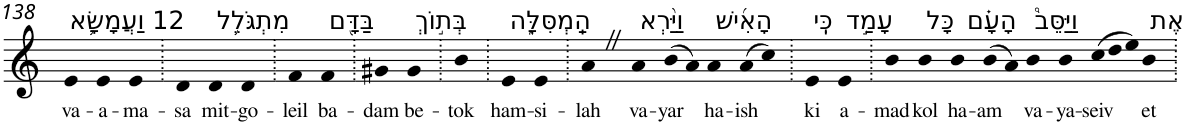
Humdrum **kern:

**kern	**text
*part1	*part1
*staff1	*staff1
*I"Piano	*
*I'Pno	*
!!LO:PB:g=z
*clefG2	*
*k[]	*
=138	=138
!LO:TX:a:t=12 וַעֲמָשָׂ֛א	!
!	!LO:LY:b
4e	va-
!	!LO:LY:b
4e	-a-
!	!LO:LY:b
4e	-ma-
=139.	=139.
!	!LO:LY:b
4d	-sa
!LO:TX:a:t=מִתְגֹּלֵ֥ל	!
!	!LO:LY:b
4d	mit-
!	!LO:LY:b
4d	-go-
=140.	=140.
!	!LO:LY:b
4f	-leil
!LO:TX:a:t=בַּדָּ֖ם	!
!	!LO:LY:b
4f	ba-
=141.	=141.
!	!LO:LY:b
4g#X	-dam
!LO:TX:a:t=בְּת֣וֹךְ	!
!	!LO:LY:b
4g#	be-
=142.	=142.
!	!LO:LY:b
4b	-tok
=143.	=143.
!LO:TX:a:t=הַֽמְסִּלָּ֑ה	!
!	!LO:LY:b
4e	ham-
!	!LO:LY:b
4e	-si-
=144.	=144.
!	!LO:LY:b
4aZ	-lah
!LO:TX:a:t=וַיַּ֨רְא	!
!	!LO:LY:b
4a	va-
!	!LO:LY:b
(>8b	-yar
8a)	.
!LO:TX:a:t=הָאִ֜ישׁ	!
!	!LO:LY:b
4a	ha-
!	!LO:LY:b
(>8a	-ish
8cc)	.
=145.	=145.
!LO:TX:a:t=כִּֽי	!
!	!LO:LY:b
4e	ki
!LO:TX:a:t=עָמַ֣ד	!
!	!LO:LY:b
4e	a-
=146.	=146.
!	!LO:LY:b
4b	-mad
!LO:TX:a:t=כָּל	!
!	!LO:LY:b
4b	kol
!LO:TX:a:t=הָעָ֗ם	!
!	!LO:LY:b
4b	ha-
!	!LO:LY:b
(>8b	-am
8a)	.
!LO:TX:a:t=וַיַּסֵּב֩	!
!	!LO:LY:b
4b	va-
!	!LO:LY:b
4b	-ya-
*Xtuplet	*
!	!LO:LY:b
(>12cc	-seiv
12dd	.
12ee)	.
!LO:TX:a:t=אֶת	!
!	!LO:LY:b
4b	et
=.	=.
*-	*-
